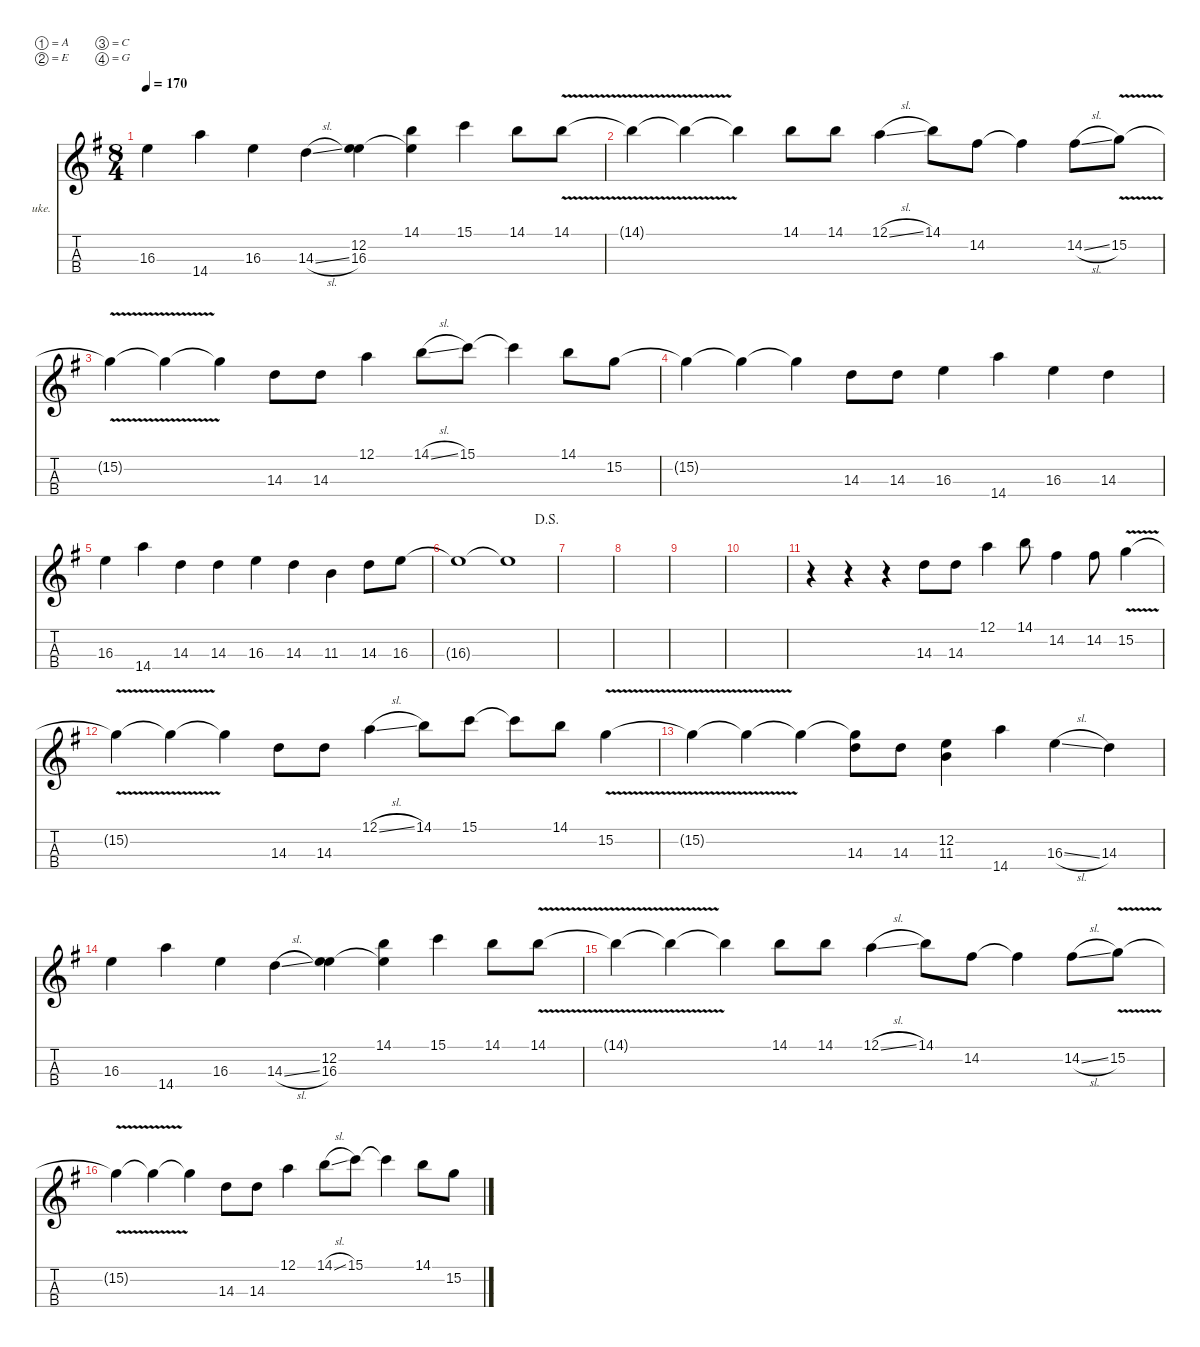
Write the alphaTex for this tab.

\defaultSystemsLayout 4
\hideDynamics
\bracketExtendMode nobrackets
\firstSystemTrackNameOrientation horizontal
\otherSystemsTrackNameOrientation horizontal
\track ("Ukulele" "uke.") {instrument acousticguitarnylon}
\staff {score tabs}
\tuning (A4 E4 C4 G4)
\displaytranspose 0
\ts (8 4)
\tempo 170
\clef g2
\ks g
16.3.4{dy mf} 14.4.4 16.3.4 14.3{sl}.4 (12.2 16.3).4 (14.1 12.2{t}).4 15.1.4 14.1.8 14.1{v}.8 |
14.1{v t}.4 14.1{t}.4 14.1{t}.4 14.1.8 14.1.8 12.1{sl}.4 14.1.8 14.2.8 14.2{t}.4 14.2{sl}.8 15.2{v}.8 |
15.2{v t}.4 15.2{t}.4 15.2{t}.4 14.3.8 14.3.8 12.1.4 14.1{sl}.8 15.1.8 15.1{t}.4 14.1.8 15.2.8 |
15.2{t}.4 15.2{t}.4 15.2{t}.4 14.3.8 14.3.8 16.3.4 14.4.4 16.3.4 14.3.4 |
16.3.4 14.4.4 14.3.4 14.3.4 16.3.4 14.3.4 11.3.4 14.3.8 16.3.8 |
\jump dalsegno
16.3{t}.1 16.3{t}.1 |
|
|
|
|
r.4 r.4 r.4 14.3.8 14.3.8 12.1.4 14.1.8 14.2.4 14.2.8 15.2{v}.4 |
15.2{v t}.4 15.2{t}.4 15.2{t}.4 14.3.8 14.3.8 12.1{sl}.4 14.1.8 15.1.8 15.1{t}.8 14.1.8 15.2{v}.4 |
15.2{v t}.4 15.2{t}.4 15.2{t}.4 (14.3 15.2{t}).8 14.3.8 (12.2 11.3).4 14.4.4 16.3{sl}.4 14.3.4 |
16.3.4 14.4.4 16.3.4 14.3{sl}.4 (12.2 16.3).4 (14.1 12.2{t}).4 15.1.4 14.1.8 14.1{v}.8 |
14.1{v t}.4 14.1{t}.4 14.1{t}.4 14.1.8 14.1.8 12.1{sl}.4 14.1.8 14.2.8 14.2{t}.4 14.2{sl}.8 15.2{v}.8 |
15.2{v t}.4 15.2{t}.4 15.2{t}.4 14.3.8 14.3.8 12.1.4 14.1{sl}.8 15.1.8 15.1{t}.4 14.1.8 15.2.8
